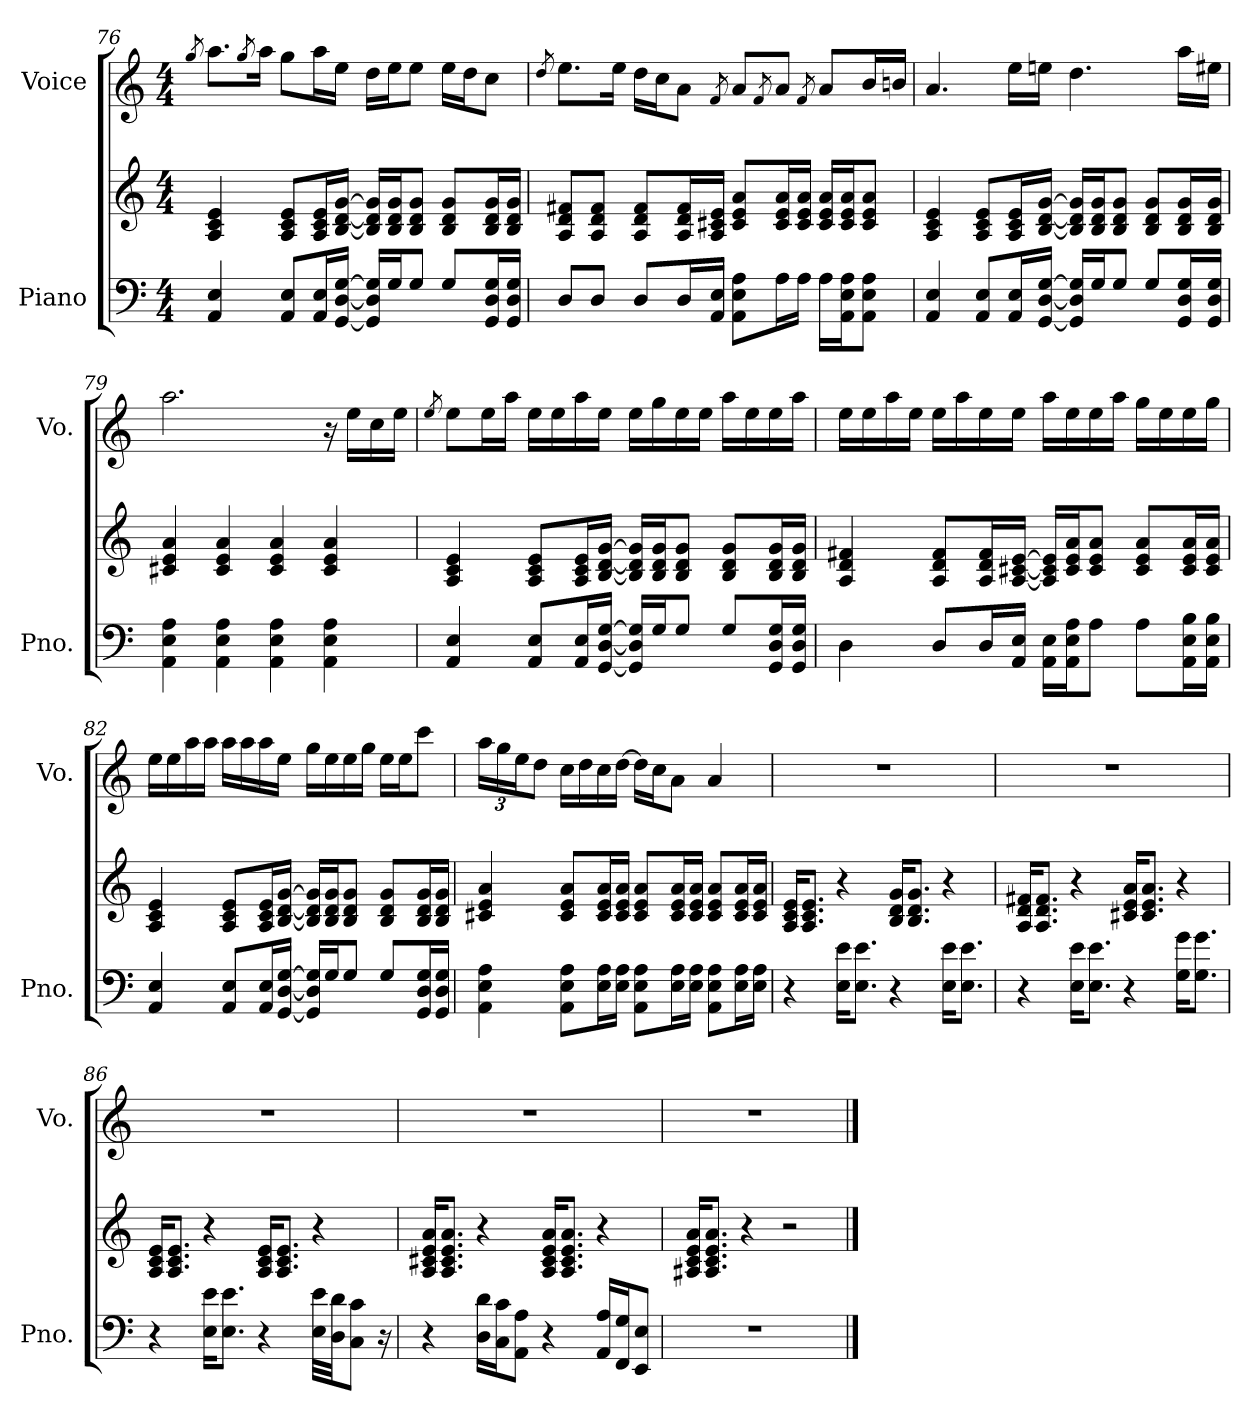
**kern	**kern	**kern
*part2	*part2	*part1
*staff3	*staff2	*staff1
*I"Piano	*	*I"Voice
*I'Pno.	*	*I'Vo.
*clefF4	*clefG2	*clefG2
*k[]	*k[]	*k[]
*M4/4	*M4/4	*M4/4
=76	=76	=76
.	.	8qgg/
4AA/ 4E/	4A/ 4c/ 4e/	8.aa\L
.	.	8qgg/
.	.	16aa\Jk
8AA/ 8E/L	8A/ 8c/ 8e/L	8gg\L
16AA/ 16E/L	16A/ 16c/ 16e/L	16aa\L
[16GG/ [16D/ [16G/JJ	[16B/ [16d/ [16g/JJ	16ee\JJ
16GG/] 16D/] 16G/]LL	16B/] 16d/] 16g/]LL	16dd\LL
16G/J	16B/ 16d/ 16g/J	16ee\J
8G/J	8B/ 8d/ 8g/J	8ee\J
8G/L	8B/ 8d/ 8g/L	16ee\LL
.	.	16dd\J
16GG/ 16D/ 16G/L	16B/ 16d/ 16g/L	8cc\J
16GG/ 16D/ 16G/JJ	16B/ 16d/ 16g/JJ	.
!!LO:LB:g=z
=77	=77	=77
.	.	8qdd/
8D/L	8A/ 8d/ 8f#X/L	8.ee\L
8D/J	8A/ 8d/ 8f#/J	.
.	.	16ee\Jk
8D/L	8A/ 8d/ 8f#/L	16dd\LL
.	.	16cc\J
16D/L	16A/ 16d/ 16f#/L	8a\J
16AA/ 16E/JJ	16A/ 16c#X/ 16e/JJ	.
.	.	8qf/
8AA\ 8E\ 8A\L	8c#/ 8e/ 8a/L	8a/L
.	.	8qf/
16A\L	16c#/ 16e/ 16a/L	8a/J
16A\JJ	16c#/ 16e/ 16a/JJ	.
.	.	8qf/
16A\LL	16c#/ 16e/ 16a/LL	8a/L
16AA\ 16E\ 16A\J	16c#/ 16e/ 16a/J	.
8AA\ 8E\ 8A\J	8c#/ 8e/ 8a/J	16b/L
.	.	16bn/JJ
=78	=78	=78
4AA/ 4E/	4A/ 4c/ 4e/	4.a/
8AA/ 8E/L	8A/ 8c/ 8e/L	.
16AA/ 16E/L	16A/ 16c/ 16e/L	16ee\LL
[16GG/ [16D/ [16G/JJ	[16B/ [16d/ [16g/JJ	16een\JJ
16GG/] 16D/] 16G/]LL	16B/] 16d/] 16g/]LL	4.dd\
16G/J	16B/ 16d/ 16g/J	.
8G/J	8B/ 8d/ 8g/J	.
8G/L	8B/ 8d/ 8g/L	.
16GG/ 16D/ 16G/L	16B/ 16d/ 16g/L	16aa\LL
16GG/ 16D/ 16G/JJ	16B/ 16d/ 16g/JJ	16ee#X\JJ
=79	=79	=79
4AA\ 4E\ 4A\	4c#X/ 4e/ 4a/	2.aa\
4AA\ 4E\ 4A\	4c#/ 4e/ 4a/	.
4AA\ 4E\ 4A\	4c#/ 4e/ 4a/	.
4AA\ 4E\ 4A\	4c#/ 4e/ 4a/	16r
.	.	16ee\LL
.	.	16cc\
.	.	16ee\JJ
!!LO:LB:g=z
=80	=80	=80
.	.	8qee/
4AA/ 4E/	4A/ 4c/ 4e/	8ee\L
.	.	16ee\L
.	.	16aa\JJ
8AA/ 8E/L	8A/ 8c/ 8e/L	16ee\LL
.	.	16ee\
16AA/ 16E/L	16A/ 16c/ 16e/L	16aa\
[16GG/ [16D/ [16G/JJ	[16B/ [16d/ [16g/JJ	16ee\JJ
16GG/] 16D/] 16G/]LL	16B/] 16d/] 16g/]LL	16ee\LL
16G/J	16B/ 16d/ 16g/J	16gg\
8G/J	8B/ 8d/ 8g/J	16ee\
.	.	16ee\JJ
8G/L	8B/ 8d/ 8g/L	16aa\LL
.	.	16ee\
16GG/ 16D/ 16G/L	16B/ 16d/ 16g/L	16ee\
16GG/ 16D/ 16G/JJ	16B/ 16d/ 16g/JJ	16aa\JJ
=81	=81	=81
4D\	4A/ 4d/ 4f#X/	16ee\LL
.	.	16ee\
.	.	16aa\
.	.	16ee\JJ
8D/L	8A/ 8d/ 8f#/L	16ee\LL
.	.	16aa\
16D/L	16A/ 16d/ 16f#/L	16ee\
16AA/ 16E/JJ	[16A/ [16c#X/ [16e/JJ	16ee\JJ
16AA\ 16E\LL	16A/] 16c#/] 16e/]LL	16aa\LL
16AA\ 16E\ 16A\J	16c#/ 16e/ 16a/J	16ee\
8A\J	8c#/ 8e/ 8a/J	16ee\
.	.	16aa\JJ
8A\L	8c#/ 8e/ 8a/L	16gg\LL
.	.	16ee\
16AA\ 16E\ 16B\L	16c#/ 16e/ 16a/L	16ee\
16AA\ 16E\ 16B\JJ	16c#/ 16e/ 16a/JJ	16gg\JJ
!!LO:PB:g=z
=82	=82	=82
4AA/ 4E/	4A/ 4c/ 4e/	16ee\LL
.	.	16ee\
.	.	16aa\
.	.	16aa\JJ
8AA/ 8E/L	8A/ 8c/ 8e/L	16aa\LL
.	.	16aa\
16AA/ 16E/L	16A/ 16c/ 16e/L	16aa\
[16GG/ [16D/ [16G/JJ	[16B/ [16d/ [16g/JJ	16ee\JJ
16GG/] 16D/] 16G/]LL	16B/] 16d/] 16g/]LL	16gg\LL
16G/J	16B/ 16d/ 16g/J	16ee\
8G/J	8B/ 8d/ 8g/J	16ee\
.	.	16gg\JJ
8G/L	8B/ 8d/ 8g/L	16ee\LL
.	.	16ee\J
16GG/ 16D/ 16G/L	16B/ 16d/ 16g/L	8ccc\J
16GG/ 16D/ 16G/JJ	16B/ 16d/ 16g/JJ	.
=83	=83	=83
*	*	*Xbrackettup
4AA\ 4E\ 4A\	4c#X/ 4e/ 4a/	24aa\LL
.	.	24gg\
.	.	24ee\J
.	.	8dd\J
8AA\ 8E\ 8A\L	8c#/ 8e/ 8a/L	16cc\LL
.	.	16dd\
16E\ 16A\L	16c#/ 16e/ 16a/L	16cc\
16E\ 16A\JJ	16c#/ 16e/ 16a/JJ	[16dd\JJ
8AA\ 8E\ 8A\L	8c#/ 8e/ 8a/L	16dd\LL]
.	.	16cc\J
16E\ 16A\L	16c#/ 16e/ 16a/L	8a\J
16E\ 16A\JJ	16c#/ 16e/ 16a/JJ	.
8AA\ 8E\ 8A\L	8c#/ 8e/ 8a/L	4a/
16E\ 16A\L	16c#/ 16e/ 16a/L	.
16E\ 16A\JJ	16c#/ 16e/ 16a/JJ	.
!!LO:LB:g=z
=84	=84	=84
4r	16A/ 16c/ 16e/KL	1r
.	8.A/ 8.c/ 8.e/J	.
16E\ 16e\KL	4r	.
8.E\ 8.e\J	.	.
4r	16B/ 16d/ 16g/KL	.
.	8.B/ 8.d/ 8.g/J	.
16E\ 16e\KL	4r	.
8.E\ 8.e\J	.	.
=85	=85	=85
4r	16A/ 16d/ 16f#X/KL	1r
.	8.A/ 8.d/ 8.f#/J	.
16E\ 16e\KL	4r	.
8.E\ 8.e\J	.	.
4r	16c#X/ 16e/ 16a/KL	.
.	8.c#/ 8.e/ 8.a/J	.
16G\ 16g\KL	4r	.
8.G\ 8.g\J	.	.
=86	=86	=86
4r	16A/ 16c/ 16e/KL	1r
.	8.A/ 8.c/ 8.e/J	.
16E\ 16e\KL	4r	.
8.E\ 8.e\J	.	.
4r	16A/ 16c/ 16e/KL	.
.	8.A/ 8.c/ 8.e/J	.
32E\ 32e\LLL	4r	.
32D\ 32d\JJ	.	.
8C\ 8c\J	.	.
16r	.	.
!!LO:LB:g=z
=87	=87	=87
4r	16A/ 16c#X/ 16e/ 16a/KL	1r
.	8.A/ 8.c#/ 8.e/ 8.a/J	.
16D\ 16d\LL	4r	.
16C\ 16c\J	.	.
8AA\ 8A\J	.	.
4r	16A/ 16c#/ 16e/ 16a/KL	.
.	8.A/ 8.c#/ 8.e/ 8.a/J	.
16AA/ 16A/LL	4r	.
16FF/ 16G/J	.	.
8EE/ 8E/J	.	.
=88	=88	=88
1r	16A#X/ 16c/ 16e/ 16a/KL	1r
.	8.A#/ 8.c/ 8.e/ 8.a/J	.
.	4r	.
.	2r	.
==	==	==
*-	*-	*-
